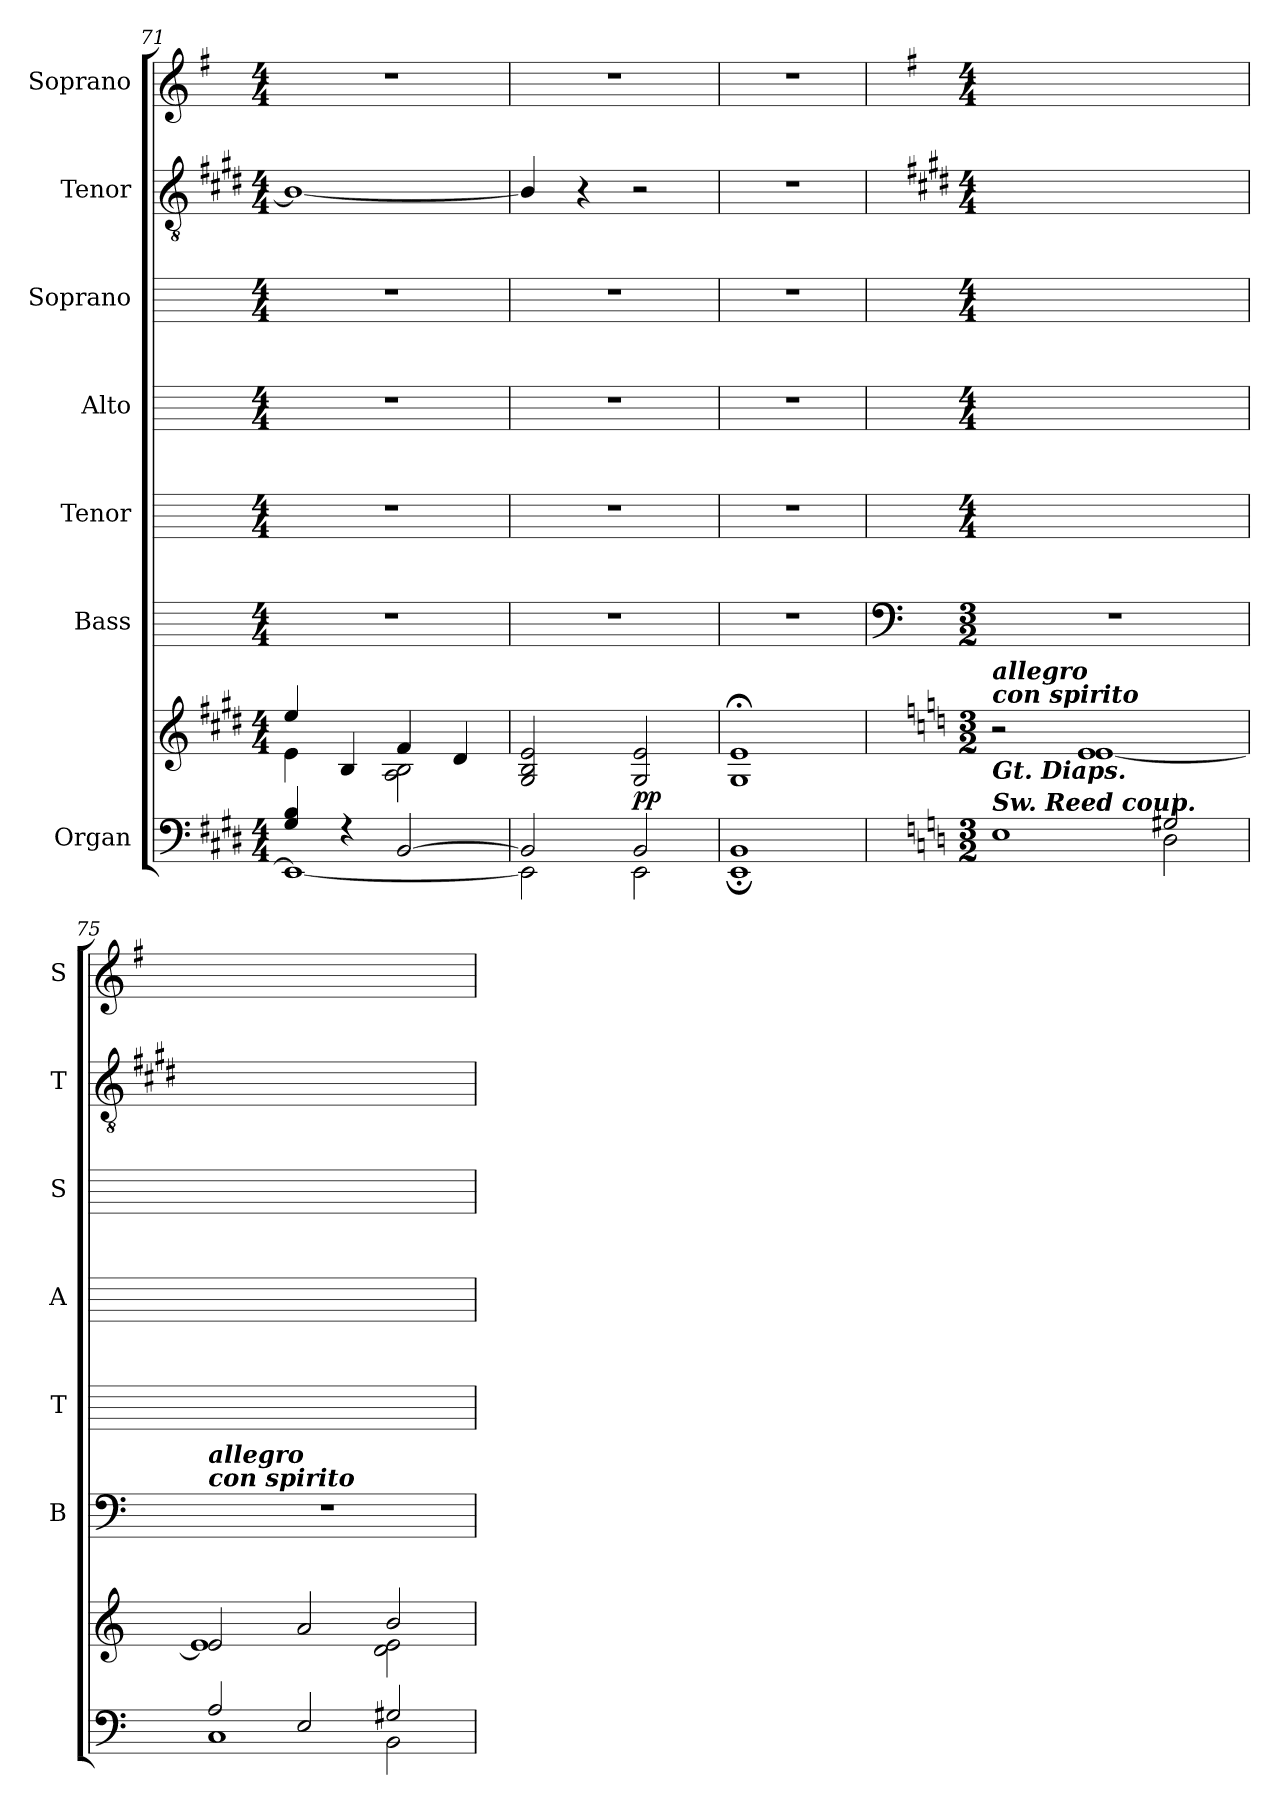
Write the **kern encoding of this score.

**kern	**kern	**dynam	**kern	**kern	**kern	**kern	**kern	**kern
*part7	*part7	*part7	*part6	*part5	*part4	*part3	*part2	*part1
*staff8	*staff7	*staff7/8	*staff6	*staff5	*staff4	*staff3	*staff2	*staff1
*I"Organ	*	*	*I"Bass	*I"Tenor	*I"Alto	*I"Soprano	*I"Tenor	*I"Soprano
*	*	*	*I'B	*I'T	*I'A	*I'S	*I'T	*I'S
*clefF4	*clefG2	*	*	*	*	*	*clefGv2	*clefG2
*k[f#c#g#d#]	*k[f#c#g#d#]	*	*	*	*	*	*k[f#c#g#d#]	*k[f#]
*E:	*E:	*	*	*	*	*	*E:	*G:
*M4/4	*M4/4	*	*M4/4	*M4/4	*M4/4	*M4/4	*M4/4	*M4/4
=71	=71	=71	=71	=71	=71	=71	=71	=71
*^	*^	*	*	*	*	*	*	*
4G#/ 4B/	1EE\_	4ee	4e\	.	1r	1r	1r	1r	1B/_	1r
4r	.	4B	4ryy	.	.	.	.	.	.	.
[2BB/	.	4f#	2A\ 2B\	.	.	.	.	.	.	.
.	.	4d#	.	.	.	.	.	.	.	.
=72	=72	=72	=72	=72	=72	=72	=72	=72	=72	=72
2BB/]	2EE\]	2G# 2B 2e	2ryy	.	1r	1r	1r	1r	4B/]	1r
.	.	.	.	.	.	.	.	.	4r	.
!	!	!	!	!LO:DY:a=2	!	!	!	!	!	!
2BB/	2EE\	2G# 2e	2ryy	pp	.	.	.	.	2r	.
=73	=73	=73	=73	=73	=73	=73	=73	=73	=73	=73
1BB/	1EE;\	1e;<	1G#\	.	1r	1r	1r	1r	1r	1r
*k[]	*	*k[]	*	*	*	*	*	*	*k[]	*
*C:	*	*C:	*	*	*	*	*	*	*C:	*
!!LO:LB:g=z
=74	=74	=74	=74	=74	=74	=74	=74	=74	=74	=74
*	*	*	*	*	*clefF4	*	*	*	*	*
*	*	*	*	*	*k[]	*	*	*	*	*
*	*	*	*	*	*C:	*	*	*	*	*
*M3/2	*	*M3/2	*	*	*M3/2	*M4/4	*M4/4	*M4/4	*M4/4	*M4/4
!	!	!LO:TX:b:Bi:t=Gt. Diaps.	!	!	!	!	!	!	!	!
!	!	!LO:TX:a:Bi:t=allegro\ncon spirito	!	!	!	!	!	!	!	!
!LO:TX:a:Bi:t=Sw. Reed coup.	!	!	!	!	!	!	!	!	!	!
!	!	!	!	!	!LO:N:vis=1	!	!	!	!	!
1E/	2ryy	2r	2ryy	.	1.r	1.r	1.r	1.r	1.r	1.r
.	2ryy	1e/	[1e\	.	.	.	.	.	.	.
2G#X/	2D\	.	.	.	.	.	.	.	.	.
=75	=75	=75	=75	=75	=75	=75	=75	=75	=75	=75
!	!	!	!	!	!LO:TX:a:Bi:t=allegro\ncon spirito	!	!	!	!	!
!	!	!	!	!	!LO:N:vis=1	!	!	!	!	!
2A/	1C\	2e/	1e\]	.	1.r	1.r	1.r	1.r	1.r	1.r
2E/	.	2a/	.	.	.	.	.	.	.	.
2G#X/	2BB\	2b/	2d\ 2e\	.	.	.	.	.	.	.
*v	*v	*	*	*	*	*	*	*	*	*
*	*v	*v	*	*	*	*	*	*	*
=	=	=	=	=	=	=	=	=
*-	*-	*-	*-	*-	*-	*-	*-	*-
